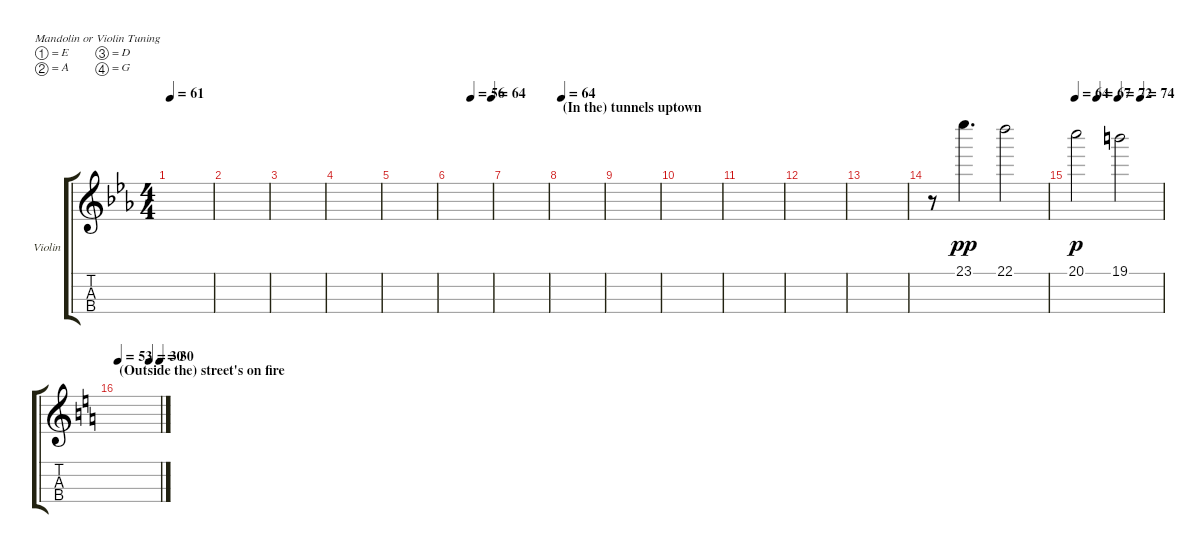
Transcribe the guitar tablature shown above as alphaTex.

\defaultSystemsLayout 4
\bracketExtendMode groupsimilarinstruments
\firstSystemTrackNameOrientation horizontal
\otherSystemsTrackNameOrientation horizontal
\track ("Violin overdub" "Violin") {instrument violin}
\staff {score tabs}
\tuning (E5 A4 D4 G3)
\ts (4 4)
\tempo 61
\clef g2
\scale
0.333333
\ks eb
|
\scale
0.333333 |
\scale
0.333333 |
\scale
0.333333 |
\scale
0.333333 |
\tempo (56 0.5)
\tempo (64 1)
\scale
0.333333 |
\scale
0.333333 |
\section ("" "(In the) tunnels uptown")
\tempo 64
\scale
0.333333 |
\scale
0.333333 |
\scale
0.333333 |
\scale
0.333333 |
\scale
0.333333 |
\scale
0.333333 |
\scale
0.252066 r.8 23.1.4{d dy pp} 22.1.2 |
\tempo 64
\tempo (67 0.25)
\tempo (72 0.49375)
\tempo (74 0.75)
\scale
0.252066 20.1.2{dy p} 19.1.2 |
\section ("" "(Outside the) street's on fire")
\tempo 53
\tempo (30 0.75)
\tempo (30 1)
\scale
0.495868
\ks aminor
